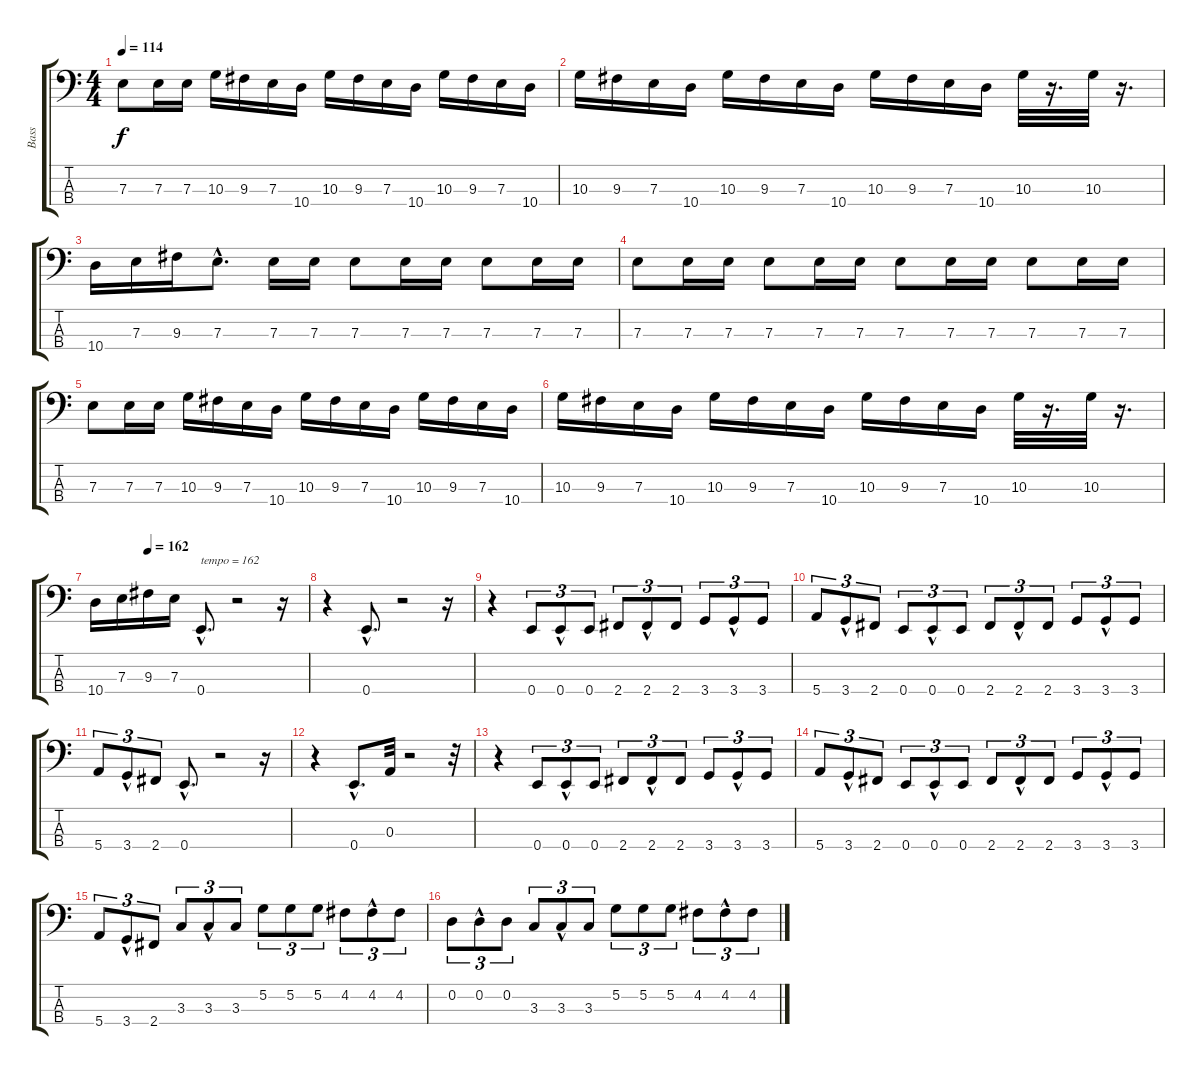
\track ("Bass" "Bass") {instrument electricbassfinger}
\staff {score tabs}
\tuning (G2 D2 A1 E1) {hide}
\ts (4 4)
\tempo 114
\clef f4
\ks c
7.3.8{dy f} 7.3.16 7.3.16 10.3.16 9.3.16 7.3.16 10.4.16 10.3.16 9.3.16 7.3.16 10.4.16 10.3.16 9.3.16 7.3.16 10.4.16 |
10.3.16 9.3.16 7.3.16 10.4.16 10.3.16 9.3.16 7.3.16 10.4.16 10.3.16 9.3.16 7.3.16 10.4.16 10.3.32 r.16{d} 10.3.32 r.16{d} |
10.4.16 7.3.16 9.3.16 7.3{hac}.8{d} 7.3.16 7.3.16 7.3.8 7.3.16 7.3.16 7.3.8 7.3.16 7.3.16 |
7.3.8 7.3.16 7.3.16 7.3.8 7.3.16 7.3.16 7.3.8 7.3.16 7.3.16 7.3.8 7.3.16 7.3.16 |
7.3.8 7.3.16 7.3.16 10.3.16 9.3.16 7.3.16 10.4.16 10.3.16 9.3.16 7.3.16 10.4.16 10.3.16 9.3.16 7.3.16 10.4.16 |
10.3.16 9.3.16 7.3.16 10.4.16 10.3.16 9.3.16 7.3.16 10.4.16 10.3.16 9.3.16 7.3.16 10.4.16 10.3.32 r.16{d} 10.3.32 r.16{d} |
\tempo (162 0.25)
10.4.16 7.3.16 9.3.16 7.3.16 0.4{hac}.8{d txt "tempo = 162"} r.2 r.16 |
r.4 0.4{hac}.8{d} r.2 r.16 |
r.4 0.4.8{tu (3 2)} 0.4{hac}.8{tu (3 2)} 0.4.8{tu (3 2)} 2.4.8{tu (3 2)} 2.4{hac}.8{tu (3 2)} 2.4.8{tu (3 2)} 3.4.8{tu (3 2)} 3.4{hac}.8{tu (3 2)} 3.4.8{tu (3 2)} |
5.4.8{tu (3 2)} 3.4{hac}.8{tu (3 2)} 2.4.8{tu (3 2)} 0.4.8{tu (3 2)} 0.4{hac}.8{tu (3 2)} 0.4.8{tu (3 2)} 2.4.8{tu (3 2)} 2.4{hac}.8{tu (3 2)} 2.4.8{tu (3 2)} 3.4.8{tu (3 2)} 3.4{hac}.8{tu (3 2)} 3.4.8{tu (3 2)} |
5.4.8{tu (3 2)} 3.4{hac}.8{tu (3 2)} 2.4.8{tu (3 2)} 0.4{hac}.8{d} r.2 r.16 |
r.4 0.4{hac}.8{d} 0.3.32 r.2 r.32 |
r.4 0.4.8{tu (3 2)} 0.4{hac}.8{tu (3 2)} 0.4.8{tu (3 2)} 2.4.8{tu (3 2)} 2.4{hac}.8{tu (3 2)} 2.4.8{tu (3 2)} 3.4.8{tu (3 2)} 3.4{hac}.8{tu (3 2)} 3.4.8{tu (3 2)} |
5.4.8{tu (3 2)} 3.4{hac}.8{tu (3 2)} 2.4.8{tu (3 2)} 0.4.8{tu (3 2)} 0.4{hac}.8{tu (3 2)} 0.4.8{tu (3 2)} 2.4.8{tu (3 2)} 2.4{hac}.8{tu (3 2)} 2.4.8{tu (3 2)} 3.4.8{tu (3 2)} 3.4{hac}.8{tu (3 2)} 3.4.8{tu (3 2)} |
5.4.8{tu (3 2)} 3.4{hac}.8{tu (3 2)} 2.4.8{tu (3 2)} 3.3.8{tu (3 2)} 3.3{hac}.8{tu (3 2)} 3.3.8{tu (3 2)} 5.2.8{tu (3 2)} 5.2.8{tu (3 2)} 5.2.8{tu (3 2)} 4.2.8{tu (3 2)} 4.2{hac}.8{tu (3 2)} 4.2.8{tu (3 2)} |
0.2.8{tu (3 2)} 0.2{hac}.8{tu (3 2)} 0.2.8{tu (3 2)} 3.3.8{tu (3 2)} 3.3{hac}.8{tu (3 2)} 3.3.8{tu (3 2)} 5.2.8{tu (3 2)} 5.2.8{tu (3 2)} 5.2.8{tu (3 2)} 4.2.8{tu (3 2)} 4.2{hac}.8{tu (3 2)} 4.2.8{tu (3 2)}
